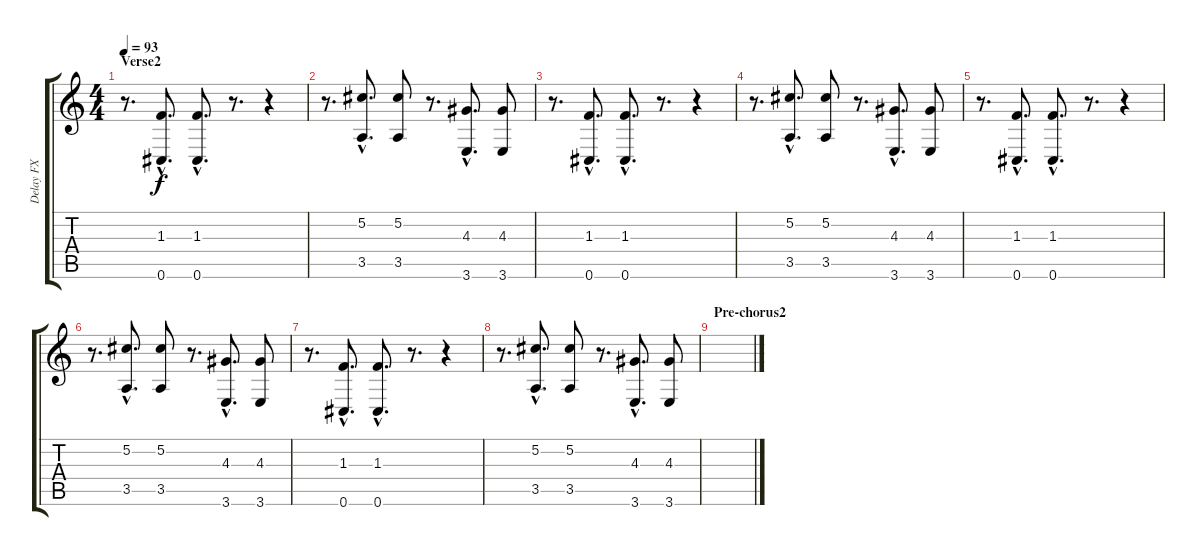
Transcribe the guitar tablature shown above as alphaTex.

\track ("Delay FX" "Delay FX") {instrument electricguitarclean}
\staff {score tabs}
\tuning (Db4 Ab3 E3 B2 Gb2 Db2) {hide}
\ts (4 4)
\section ("" "Verse2")
\tempo 93
\clef g2
\ks c
r.8{d dy f} (1.3{hac} 0.6{hac}).8{d} (1.3{hac} 0.6{hac}).8{d} r.8{d} r.4 |
r.8{d} (5.2{hac} 3.5{hac}).8{d} (5.2 3.5).8 r.8{d} (4.3{hac} 3.6{hac}).8{d} (4.3 3.6).8 |
r.8{d} (1.3{hac} 0.6{hac}).8{d} (1.3{hac} 0.6{hac}).8{d} r.8{d} r.4 |
r.8{d} (5.2{hac} 3.5{hac}).8{d} (5.2 3.5).8 r.8{d} (4.3{hac} 3.6{hac}).8{d} (4.3 3.6).8 |
r.8{d} (1.3{hac} 0.6{hac}).8{d} (1.3{hac} 0.6{hac}).8{d} r.8{d} r.4 |
r.8{d} (5.2{hac} 3.5{hac}).8{d} (5.2 3.5).8 r.8{d} (4.3{hac} 3.6{hac}).8{d} (4.3 3.6).8 |
r.8{d} (1.3{hac} 0.6{hac}).8{d} (1.3{hac} 0.6{hac}).8{d} r.8{d} r.4 |
r.8{d} (5.2{hac} 3.5{hac}).8{d} (5.2 3.5).8 r.8{d} (4.3{hac} 3.6{hac}).8{d} (4.3 3.6).8 |
\section ("" "Pre-chorus2")
